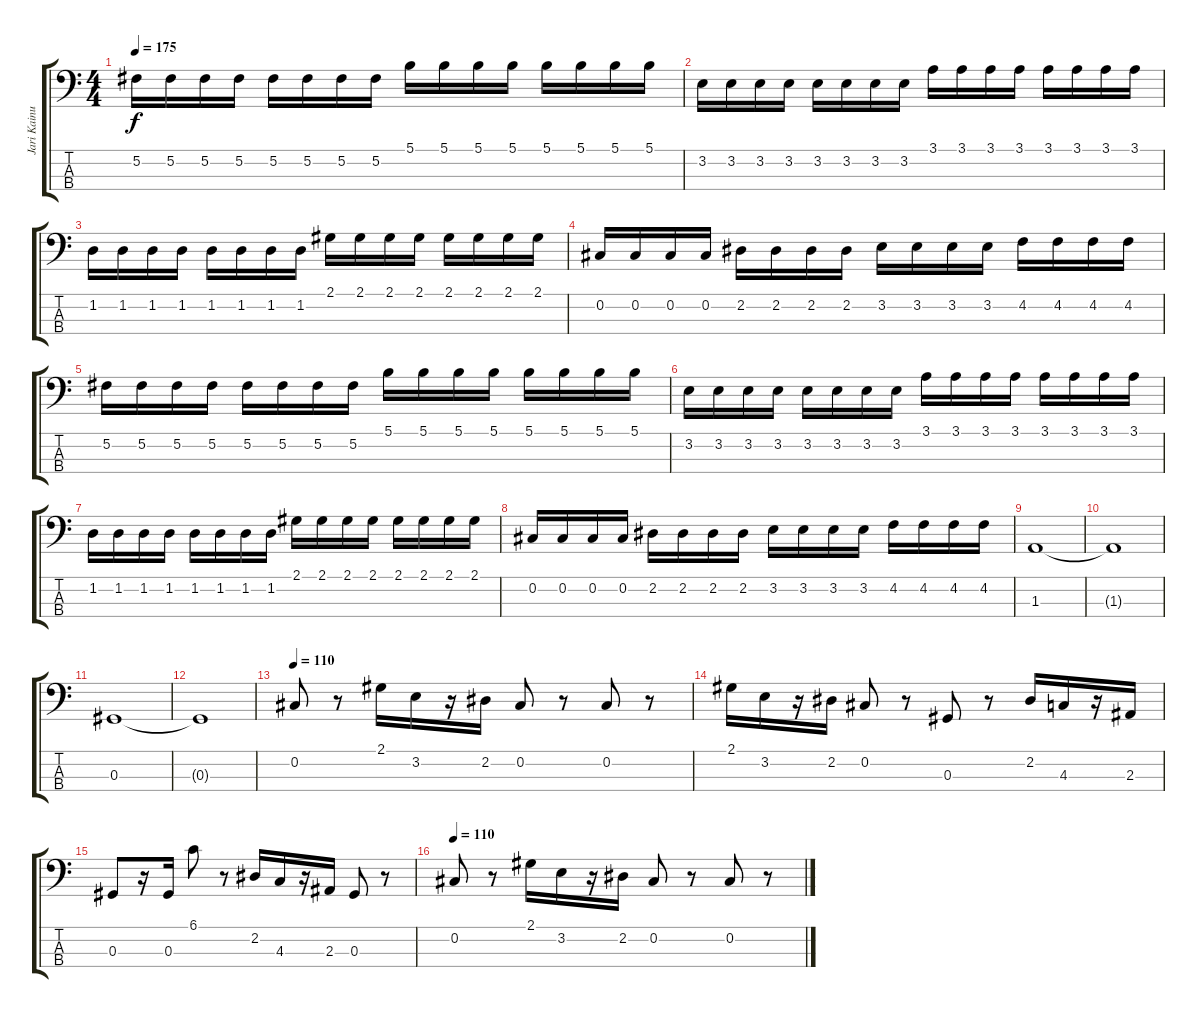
\track ("Jari Kainulainen" "Jari Kainu") {instrument electricbassfinger}
\staff {score tabs}
\tuning (Gb2 Db2 Ab1 Eb1) {hide}
\ts (4 4)
\tempo 175
\clef f4
\ks c
5.2.16{dy f} 5.2.16 5.2.16 5.2.16 5.2.16 5.2.16 5.2.16 5.2.16 5.1.16 5.1.16 5.1.16 5.1.16 5.1.16 5.1.16 5.1.16 5.1.16 |
3.2.16 3.2.16 3.2.16 3.2.16 3.2.16 3.2.16 3.2.16 3.2.16 3.1.16 3.1.16 3.1.16 3.1.16 3.1.16 3.1.16 3.1.16 3.1.16 |
1.2.16 1.2.16 1.2.16 1.2.16 1.2.16 1.2.16 1.2.16 1.2.16 2.1.16 2.1.16 2.1.16 2.1.16 2.1.16 2.1.16 2.1.16 2.1.16 |
0.2.16 0.2.16 0.2.16 0.2.16 2.2.16 2.2.16 2.2.16 2.2.16 3.2.16 3.2.16 3.2.16 3.2.16 4.2.16 4.2.16 4.2.16 4.2.16 |
5.2.16 5.2.16 5.2.16 5.2.16 5.2.16 5.2.16 5.2.16 5.2.16 5.1.16 5.1.16 5.1.16 5.1.16 5.1.16 5.1.16 5.1.16 5.1.16 |
3.2.16 3.2.16 3.2.16 3.2.16 3.2.16 3.2.16 3.2.16 3.2.16 3.1.16 3.1.16 3.1.16 3.1.16 3.1.16 3.1.16 3.1.16 3.1.16 |
1.2.16 1.2.16 1.2.16 1.2.16 1.2.16 1.2.16 1.2.16 1.2.16 2.1.16 2.1.16 2.1.16 2.1.16 2.1.16 2.1.16 2.1.16 2.1.16 |
0.2.16 0.2.16 0.2.16 0.2.16 2.2.16 2.2.16 2.2.16 2.2.16 3.2.16 3.2.16 3.2.16 3.2.16 4.2.16 4.2.16 4.2.16 4.2.16 |
1.3.1 |
1.3{t}.1 |
0.3.1 |
0.3{t}.1 |
\tempo 110
0.2.8 r.8 2.1.16 3.2.16 r.16 2.2.16 0.2.8 r.8 0.2.8 r.8 |
2.1.16 3.2.16 r.16 2.2.16 0.2.8 r.8 0.3.8 r.8 2.2.16 4.3.16 r.16 2.3.16 |
0.3.8 r.16 0.3.16 6.1.8 r.8 2.2.16 4.3.16 r.16 2.3.16 0.3.8 r.8 |
\tempo 110
0.2.8 r.8 2.1.16 3.2.16 r.16 2.2.16 0.2.8 r.8 0.2.8 r.8
